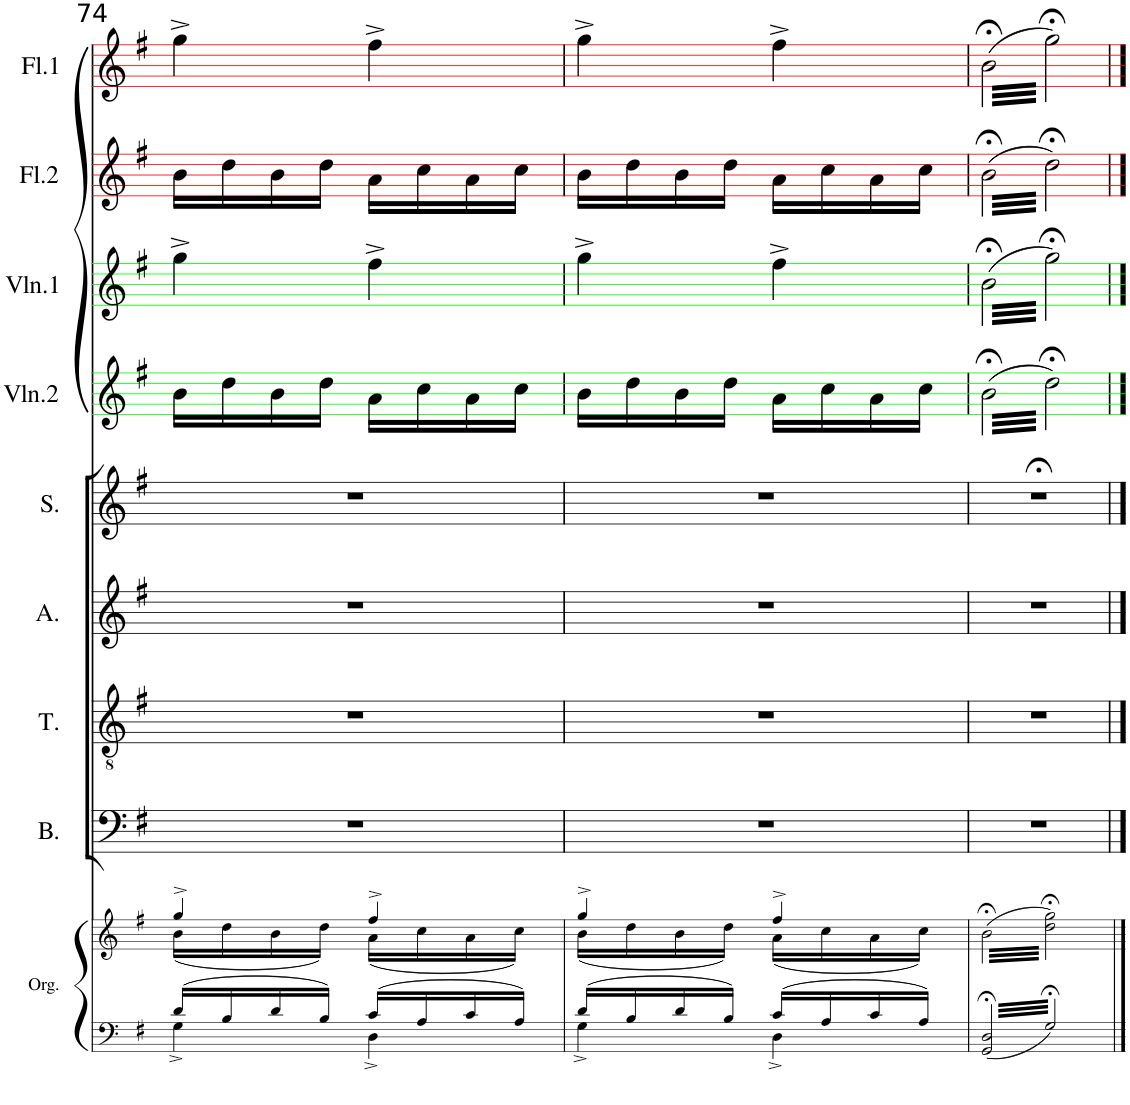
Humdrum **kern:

**kern	**kern	**kern	**kern	**kern	**kern	**kern	**kern	**kern	**kern
*part9	*part9	*part8	*part7	*part6	*part5	*part4	*part3	*part2	*part1
*staff10	*staff9	*staff8	*staff7	*staff6	*staff5	*staff4	*staff3	*staff2	*staff1
*I"Orgue	*	*I"Bass	*I"Ténor	*I"Alto	*I"Soprano	*I"Violon 2	*I"Violon 1	*I"Flûte 2	*I"Flûte 1
*I'Org.	*	*I'B.	*I'T.	*I'A.	*I'S.	*I'Vln.2	*I'Vln.1	*I'Fl.2	*I'Fl.1
!!LO:PB:g=z
*clefF4	*clefG2	*clefF4	*clefGv2	*clefG2	*clefG2	*clefG2	*clefG2	*clefG2	*clefG2
*k[f#]	*k[f#]	*k[f#]	*k[f#]	*k[f#]	*k[f#]	*k[f#]	*k[f#]	*k[f#]	*k[f#]
*M2/4	*M2/4	*M2/4	*M2/4	*M2/4	*M2/4	*M2/4	*M2/4	*M2/4	*M2/4
=74	=74	=74	=74	=74	=74	=74	=74	=74	=74
*^	*^	*	*	*	*	*	*	*	*
16d/LL	4G^\	4gg^/	(16b\LL	2r	2r	2r	2r	16b\LL	4gg^\	16b\LL	4gg^\
16B/	.	.	16dd\	.	.	.	.	16dd\	.	16dd\	.
16d/	.	.	16b\	.	.	.	.	16b\	.	16b\	.
16B/JJ	.	.	16dd\JJ)	.	.	.	.	16dd\JJ	.	16dd\JJ	.
16c/LL	4D^\	4ff#^/	(16a\LL	.	.	.	.	16a\LL	4ff#^\	16a\LL	4ff#^\
16A/	.	.	16cc\	.	.	.	.	16cc\	.	16cc\	.
16c/	.	.	16a\	.	.	.	.	16a\	.	16a\	.
16A/JJ	.	.	16cc\JJ)	.	.	.	.	16cc\JJ	.	16cc\JJ	.
=75	=75	=75	=75	=75	=75	=75	=75	=75	=75	=75	=75
16d/LL	4G^\	4gg^/	(16b\LL	2r	2r	2r	2r	16b\LL	4gg^\	16b\LL	4gg^\
16B/	.	.	16dd\	.	.	.	.	16dd\	.	16dd\	.
16d/	.	.	16b\	.	.	.	.	16b\	.	16b\	.
16B/JJ	.	.	16dd\JJ)	.	.	.	.	16dd\JJ	.	16dd\JJ	.
16c/LL	4D^\	4ff#^/	(16a\LL	.	.	.	.	16a\LL	4ff#^\	16a\LL	4ff#^\
16A/	.	.	16cc\	.	.	.	.	16cc\	.	16cc\	.
16c/	.	.	16a\	.	.	.	.	16a\	.	16a\	.
16A/JJ	.	.	16cc\JJ)	.	.	.	.	16cc\JJ	.	16cc\JJ	.
*v	*v	*	*	*	*	*	*	*	*	*	*
*	*v	*v	*	*	*	*	*	*	*	*
=76	=76	=76	=76	=76	=76	=76	=76	=76	=76
*	*tremolo	*	*	*	*	*	*	*	*
*	*	*	*	*	*	*tremolo	*	*	*
*	*	*	*	*	*	*	*tremolo	*	*
*	*	*	*	*	*	*	*	*tremolo	*
*	*	*	*	*	*	*	*	*	*tremolo
6.GG/;< 6.D/;<	(64b;<\LLLL	2r	2r	2r	2r;<	(64b;<\LLLL	(64b;<\LLLL	(64b;<\LLLL	(64b;<\LLLL
.	64dd\;< 64gg\;<)	.	.	.	.	64dd;<\)	64gg;<\)	64dd;<\)	64gg;<\)
.	64b;<\	.	.	.	.	64b;<\	64b;<\	64b;<\	64b;<\
.	64dd\;< 64gg\;<)	.	.	.	.	64dd;<\)	64gg;<\)	64dd;<\)	64gg;<\)
.	64b;<\	.	.	.	.	64b;<\	64b;<\	64b;<\	64b;<\
.	64dd\;< 64gg\;<)	.	.	.	.	64dd;<\)	64gg;<\)	64dd;<\)	64gg;<\)
.	64b;<\	.	.	.	.	64b;<\	64b;<\	64b;<\	64b;<\
.	64dd\;< 64gg\;<)	.	.	.	.	64dd;<\)	64gg;<\)	64dd;<\)	64gg;<\)
.	64b;<\	.	.	.	.	64b;<\	64b;<\	64b;<\	64b;<\
.	64dd\;< 64gg\;<)	.	.	.	.	64dd;<\)	64gg;<\)	64dd;<\)	64gg;<\)
.	64b;<\	.	.	.	.	64b;<\	64b;<\	64b;<\	64b;<\
.	64dd\;< 64gg\;<)	.	.	.	.	64dd;<\)	64gg;<\)	64dd;<\)	64gg;<\)
.	64b;<\	.	.	.	.	64b;<\	64b;<\	64b;<\	64b;<\
.	64dd\;< 64gg\;<)	.	.	.	.	64dd;<\)	64gg;<\)	64dd;<\)	64gg;<\)
.	64b;<\	.	.	.	.	64b;<\	64b;<\	64b;<\	64b;<\
.	64dd\;< 64gg\;<)	.	.	.	.	64dd;<\)	64gg;<\)	64dd;<\)	64gg;<\)
6.G;</	64b;<\	.	.	.	.	64b;<\	64b;<\	64b;<\	64b;<\
.	64dd\;< 64gg\;<)	.	.	.	.	64dd;<\)	64gg;<\)	64dd;<\)	64gg;<\)
.	64b;<\	.	.	.	.	64b;<\	64b;<\	64b;<\	64b;<\
.	64dd\;< 64gg\;<)	.	.	.	.	64dd;<\)	64gg;<\)	64dd;<\)	64gg;<\)
.	64b;<\	.	.	.	.	64b;<\	64b;<\	64b;<\	64b;<\
.	64dd\;< 64gg\;<)	.	.	.	.	64dd;<\)	64gg;<\)	64dd;<\)	64gg;<\)
.	64b;<\	.	.	.	.	64b;<\	64b;<\	64b;<\	64b;<\
.	64dd\;< 64gg\;<)	.	.	.	.	64dd;<\)	64gg;<\)	64dd;<\)	64gg;<\)
.	64b;<\	.	.	.	.	64b;<\	64b;<\	64b;<\	64b;<\
.	64dd\;< 64gg\;<)	.	.	.	.	64dd;<\)	64gg;<\)	64dd;<\)	64gg;<\)
.	64b;<\	.	.	.	.	64b;<\	64b;<\	64b;<\	64b;<\
.	64dd\;< 64gg\;<)	.	.	.	.	64dd;<\)	64gg;<\)	64dd;<\)	64gg;<\)
.	64b;<\	.	.	.	.	64b;<\	64b;<\	64b;<\	64b;<\
.	64dd\;< 64gg\;<)	.	.	.	.	64dd;<\)	64gg;<\)	64dd;<\)	64gg;<\)
.	64b;<\	.	.	.	.	64b;<\	64b;<\	64b;<\	64b;<\
.	64dd\;< 64gg\;<)JJJJ	.	.	.	.	64dd;<\)JJJJ	64gg;<\)JJJJ	64dd;<\)JJJJ	64gg;<\)JJJJ
*	*	*	*	*	*	*	*	*	*Xtremolo
*	*	*	*	*	*	*	*	*Xtremolo	*
*	*	*	*	*	*	*	*Xtremolo	*	*
*	*	*	*	*	*	*Xtremolo	*	*	*
*	*Xtremolo	*	*	*	*	*	*	*	*
.	.	.	.	.	.	.	.	.	.
.	.	.	.	.	.	.	.	.	.
.	.	.	.	.	.	.	.	.	.
.	.	.	.	.	.	.	.	.	.
.	.	.	.	.	.	.	.	.	.
.	.	.	.	.	.	.	.	.	.
.	.	.	.	.	.	.	.	.	.
.	.	.	.	.	.	.	.	.	.
.	.	.	.	.	.	.	.	.	.
.	.	.	.	.	.	.	.	.	.
.	.	.	.	.	.	.	.	.	.
.	.	.	.	.	.	.	.	.	.
.	.	.	.	.	.	.	.	.	.
.	.	.	.	.	.	.	.	.	.
.	.	.	.	.	.	.	.	.	.
.	.	.	.	.	.	.	.	.	.
==	==	==	==	==	==	==	==	==	==
*-	*-	*-	*-	*-	*-	*-	*-	*-	*-
